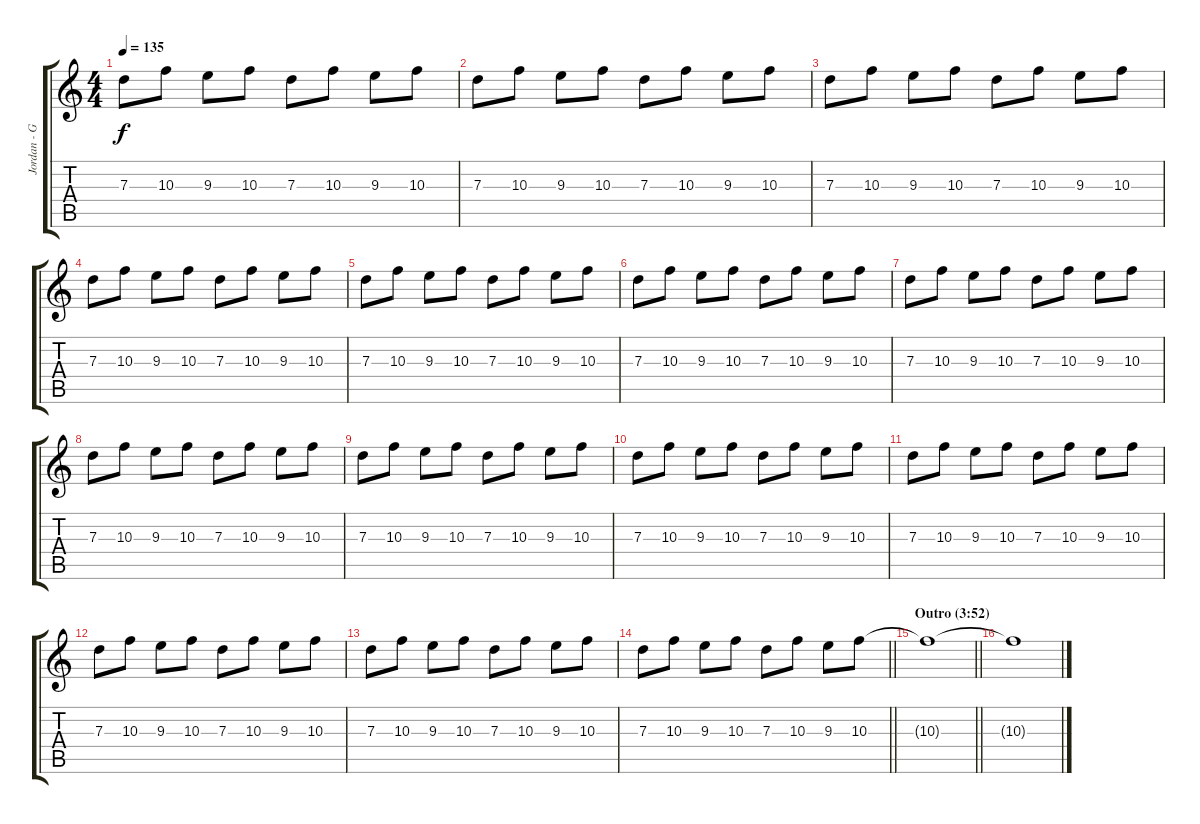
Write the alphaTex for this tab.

\track ("Jordan - Guitar" "Jordan - G") {instrument distortionguitar}
\staff {score tabs}
\tuning (E4 B3 G3 D3 A2 E2) {hide}
\ts (4 4)
\tempo 135
\clef g2
\ks c
7.3.8{dy f} 10.3.8 9.3.8 10.3.8 7.3.8 10.3.8 9.3.8 10.3.8 |
7.3.8 10.3.8 9.3.8 10.3.8 7.3.8 10.3.8 9.3.8 10.3.8 |
7.3.8 10.3.8 9.3.8 10.3.8 7.3.8 10.3.8 9.3.8 10.3.8 |
7.3.8 10.3.8 9.3.8 10.3.8 7.3.8 10.3.8 9.3.8 10.3.8 |
7.3.8 10.3.8 9.3.8 10.3.8 7.3.8 10.3.8 9.3.8 10.3.8 |
7.3.8 10.3.8 9.3.8 10.3.8 7.3.8 10.3.8 9.3.8 10.3.8 |
7.3.8 10.3.8 9.3.8 10.3.8 7.3.8 10.3.8 9.3.8 10.3.8 |
7.3.8 10.3.8 9.3.8 10.3.8 7.3.8 10.3.8 9.3.8 10.3.8 |
7.3.8 10.3.8 9.3.8 10.3.8 7.3.8 10.3.8 9.3.8 10.3.8 |
7.3.8 10.3.8 9.3.8 10.3.8 7.3.8 10.3.8 9.3.8 10.3.8 |
7.3.8 10.3.8 9.3.8 10.3.8 7.3.8 10.3.8 9.3.8 10.3.8 |
7.3.8 10.3.8 9.3.8 10.3.8 7.3.8 10.3.8 9.3.8 10.3.8 |
7.3.8 10.3.8 9.3.8 10.3.8 7.3.8 10.3.8 9.3.8 10.3.8 |
\barLineRight lightlight
7.3.8 10.3.8 9.3.8 10.3.8 7.3.8 10.3.8 9.3.8 10.3.8 |
\section ("" "Outro (3:52)")
\barLineRight lightlight
10.3{t}.1 |
10.3{t}.1
